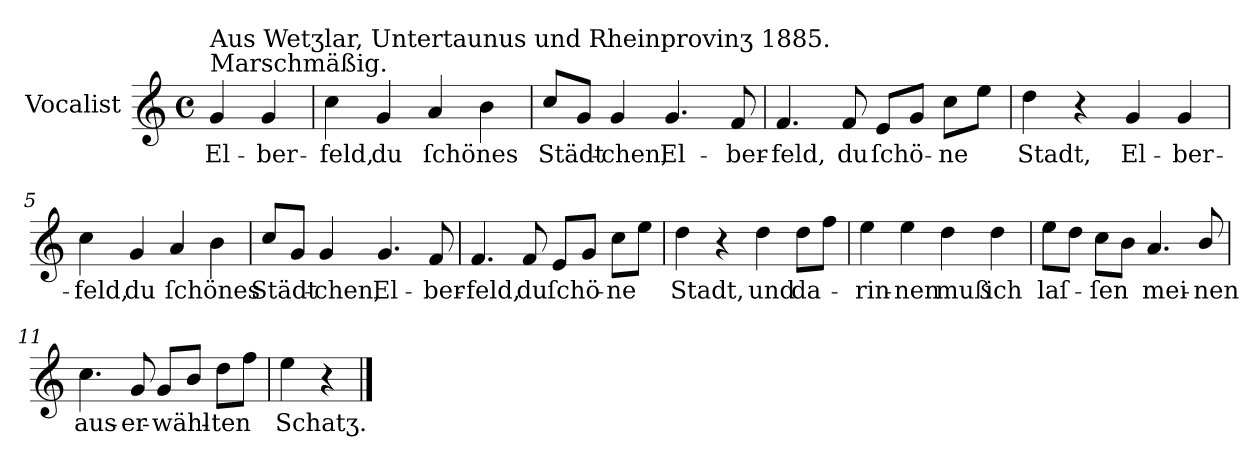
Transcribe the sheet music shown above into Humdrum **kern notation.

**kern	**text
*part1	*part1
*staff1	*staff1
*I"Vocalist	*
*k[]	*
*C:	*
*M4/4	*
*met(c)	*
=	=
!LO:TX:a:t=Marschmäßig.	!
!LO:TX:a:t=Aus Wetʒlar, Untertaunus und Rheinprovinʒ 1885.	!
4g	El-
4g	-ber-
=1	=1
4cc	-feld,
4g	du
4a	ſchönes
4b	.
=2	=2
8ccL	Städt-
8gJ	.
4g	-chen,
4.g	El-
8f	-ber-
=3	=3
4.f	-feld,
8f	du
8eL	ſchö-
8gJ	.
8ccL	-ne
8eeJ	.
=4	=4
4dd	Stadt,
4r	.
4g	El-
4g	-ber-
=5	=5
4cc	-feld,
4g	du
4a	ſchönes
4b	.
=6	=6
8ccL	Städt-
8gJ	.
4g	-chen,
4.g	El-
8f	-ber-
=7	=7
4.f	-feld,
8f	du
8eL	ſchö-
8gJ	.
8ccL	-ne
8eeJ	.
=8	=8
4dd	Stadt,
4r	.
4dd	und
8ddL	da-
8ffJ	.
=9	=9
4ee	-rin-
4ee	-nen
4dd	muß
4dd	ich
=10	=10
8eeL	laſ-
8ddJ	.
8ccL	-ſen
8bJ	.
4.a	mei-
8b/	-nen
=11	=11
4.cc	aus-
8g	-er-
8gL	-wähl-
8bJ	.
8ddL	-ten
8ffJ	.
=12	=12
4ee	Schatʒ.
4r	.
==	==
*-	*-
